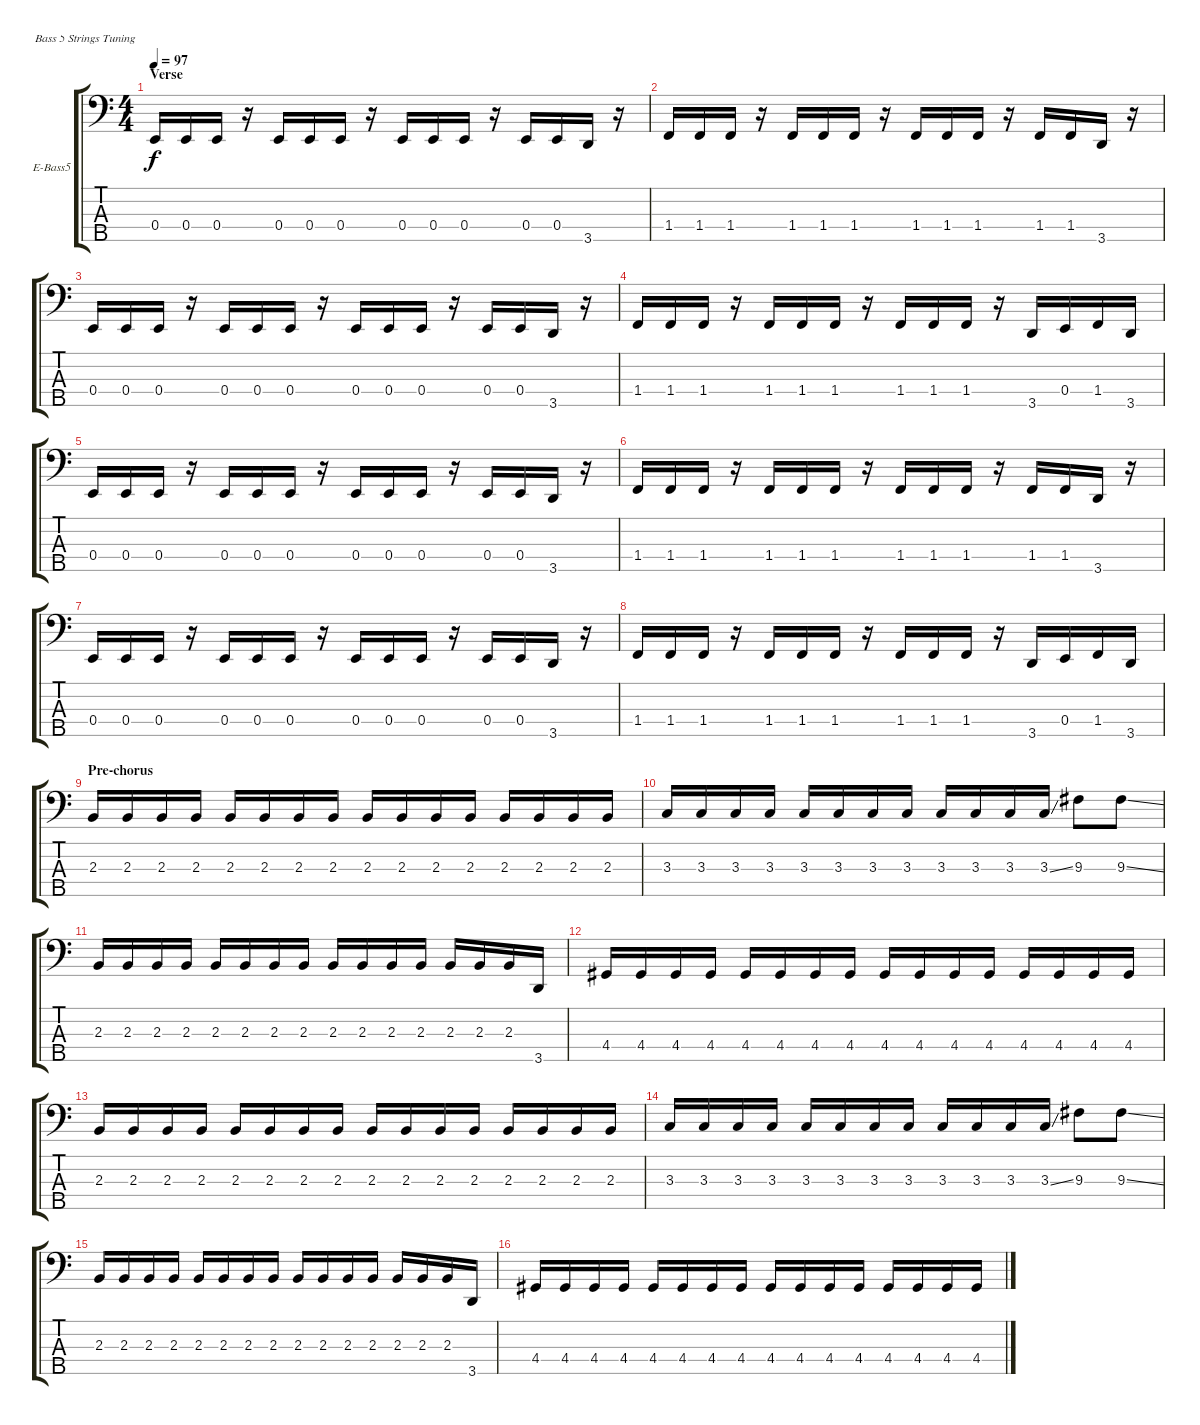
\bracketExtendMode groupsimilarinstruments
\firstSystemTrackNameOrientation horizontal
\otherSystemsTrackNameOrientation horizontal
\track ("Tobin Esperance" "E-Bass5") {instrument electricbassfinger}
\staff {score tabs}
\tuning (G2 D2 A1 E1 B0)
\ts (4 4)
\section ("" "Verse")
\tempo 97
\clef f4
\ks c
0.4.16{dy f} 0.4.16 0.4.16 r.16 0.4.16 0.4.16 0.4.16 r.16 0.4.16 0.4.16 0.4.16 r.16 0.4.16 0.4.16 3.5.16 r.16 |
1.4.16 1.4.16 1.4.16 r.16 1.4.16 1.4.16 1.4.16 r.16 1.4.16 1.4.16 1.4.16 r.16 1.4.16 1.4.16 3.5.16 r.16 |
0.4.16 0.4.16 0.4.16 r.16 0.4.16 0.4.16 0.4.16 r.16 0.4.16 0.4.16 0.4.16 r.16 0.4.16 0.4.16 3.5.16 r.16 |
1.4.16 1.4.16 1.4.16 r.16 1.4.16 1.4.16 1.4.16 r.16 1.4.16 1.4.16 1.4.16 r.16 3.5.16 0.4.16 1.4.16 3.5.16 |
0.4.16 0.4.16 0.4.16 r.16 0.4.16 0.4.16 0.4.16 r.16 0.4.16 0.4.16 0.4.16 r.16 0.4.16 0.4.16 3.5.16 r.16 |
1.4.16 1.4.16 1.4.16 r.16 1.4.16 1.4.16 1.4.16 r.16 1.4.16 1.4.16 1.4.16 r.16 1.4.16 1.4.16 3.5.16 r.16 |
0.4.16 0.4.16 0.4.16 r.16 0.4.16 0.4.16 0.4.16 r.16 0.4.16 0.4.16 0.4.16 r.16 0.4.16 0.4.16 3.5.16 r.16 |
1.4.16 1.4.16 1.4.16 r.16 1.4.16 1.4.16 1.4.16 r.16 1.4.16 1.4.16 1.4.16 r.16 3.5.16 0.4.16 1.4.16 3.5.16 |
\section ("" "Pre-chorus")
2.3.16 2.3.16 2.3.16 2.3.16 2.3.16 2.3.16 2.3.16 2.3.16 2.3.16 2.3.16 2.3.16 2.3.16 2.3.16 2.3.16 2.3.16 2.3.16 |
3.3.16 3.3.16 3.3.16 3.3.16 3.3.16 3.3.16 3.3.16 3.3.16 3.3.16 3.3.16 3.3.16 3.3{ss}.16 9.3.8 9.3{ss}.8 |
2.3.16 2.3.16 2.3.16 2.3.16 2.3.16 2.3.16 2.3.16 2.3.16 2.3.16 2.3.16 2.3.16 2.3.16 2.3.16 2.3.16 2.3.16 3.5.16 |
4.4.16 4.4.16 4.4.16 4.4.16 4.4.16 4.4.16 4.4.16 4.4.16 4.4.16 4.4.16 4.4.16 4.4.16 4.4.16 4.4.16 4.4.16 4.4.16 |
2.3.16 2.3.16 2.3.16 2.3.16 2.3.16 2.3.16 2.3.16 2.3.16 2.3.16 2.3.16 2.3.16 2.3.16 2.3.16 2.3.16 2.3.16 2.3.16 |
3.3.16 3.3.16 3.3.16 3.3.16 3.3.16 3.3.16 3.3.16 3.3.16 3.3.16 3.3.16 3.3.16 3.3{ss}.16 9.3.8 9.3{ss}.8 |
2.3.16 2.3.16 2.3.16 2.3.16 2.3.16 2.3.16 2.3.16 2.3.16 2.3.16 2.3.16 2.3.16 2.3.16 2.3.16 2.3.16 2.3.16 3.5.16 |
4.4.16 4.4.16 4.4.16 4.4.16 4.4.16 4.4.16 4.4.16 4.4.16 4.4.16 4.4.16 4.4.16 4.4.16 4.4.16 4.4.16 4.4.16 4.4.16
